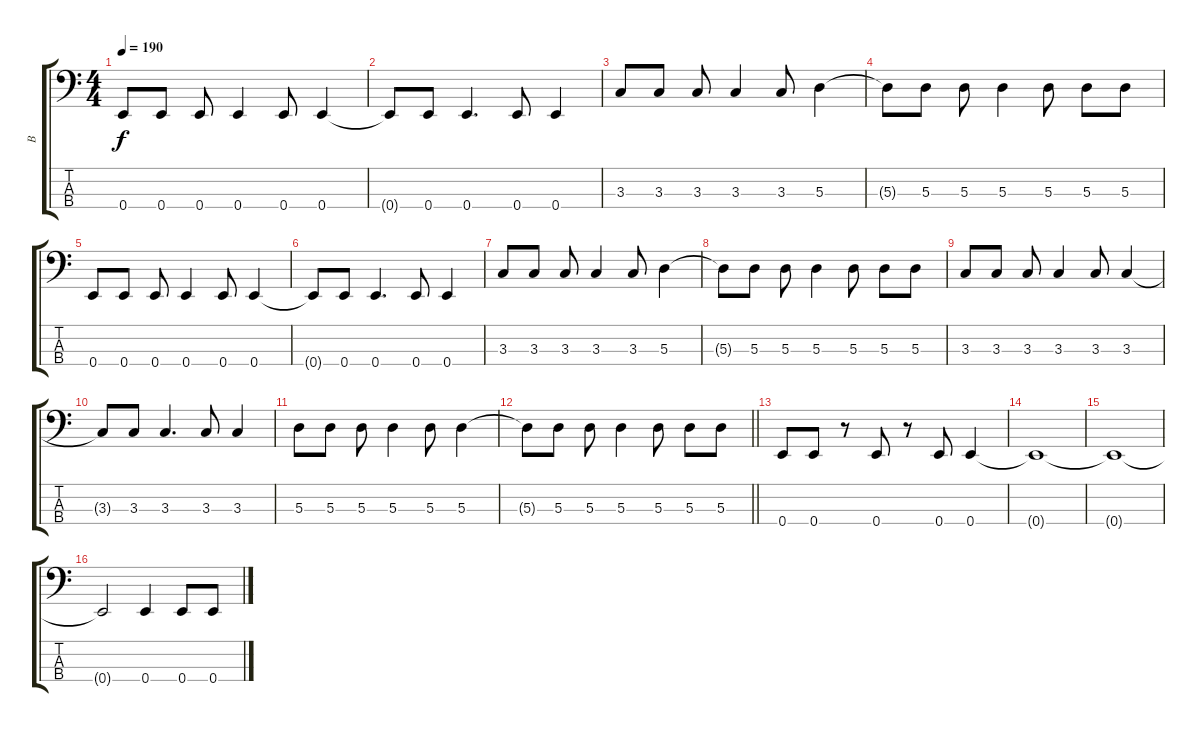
\track ("B" "B") {instrument electricbassfinger}
\staff {score tabs}
\tuning (G2 D2 A1 E1) {hide}
\ts (4 4)
\tempo 190
\clef f4
\ks c
0.4.8{dy f} 0.4.8 0.4.8 0.4.4 0.4.8 0.4.4 |
0.4{t}.8 0.4.8 0.4.4{d} 0.4.8 0.4.4 |
3.3.8 3.3.8 3.3.8 3.3.4 3.3.8 5.3.4 |
5.3{t}.8 5.3.8 5.3.8 5.3.4 5.3.8 5.3.8 5.3.8 |
0.4.8 0.4.8 0.4.8 0.4.4 0.4.8 0.4.4 |
0.4{t}.8 0.4.8 0.4.4{d} 0.4.8 0.4.4 |
3.3.8 3.3.8 3.3.8 3.3.4 3.3.8 5.3.4 |
5.3{t}.8 5.3.8 5.3.8 5.3.4 5.3.8 5.3.8 5.3.8 |
3.3.8 3.3.8 3.3.8 3.3.4 3.3.8 3.3.4 |
3.3{t}.8 3.3.8 3.3.4{d} 3.3.8 3.3.4 |
5.3.8 5.3.8 5.3.8 5.3.4 5.3.8 5.3.4 |
\barLineRight lightlight
5.3{t}.8 5.3.8 5.3.8 5.3.4 5.3.8 5.3.8 5.3.8 |
\section ("" "")
0.4.8 0.4.8 r.8 0.4.8 r.8 0.4.8 0.4.4 |
0.4{t}.1 |
0.4{t}.1 |
0.4{t}.2 0.4.4 0.4.8 0.4.8
